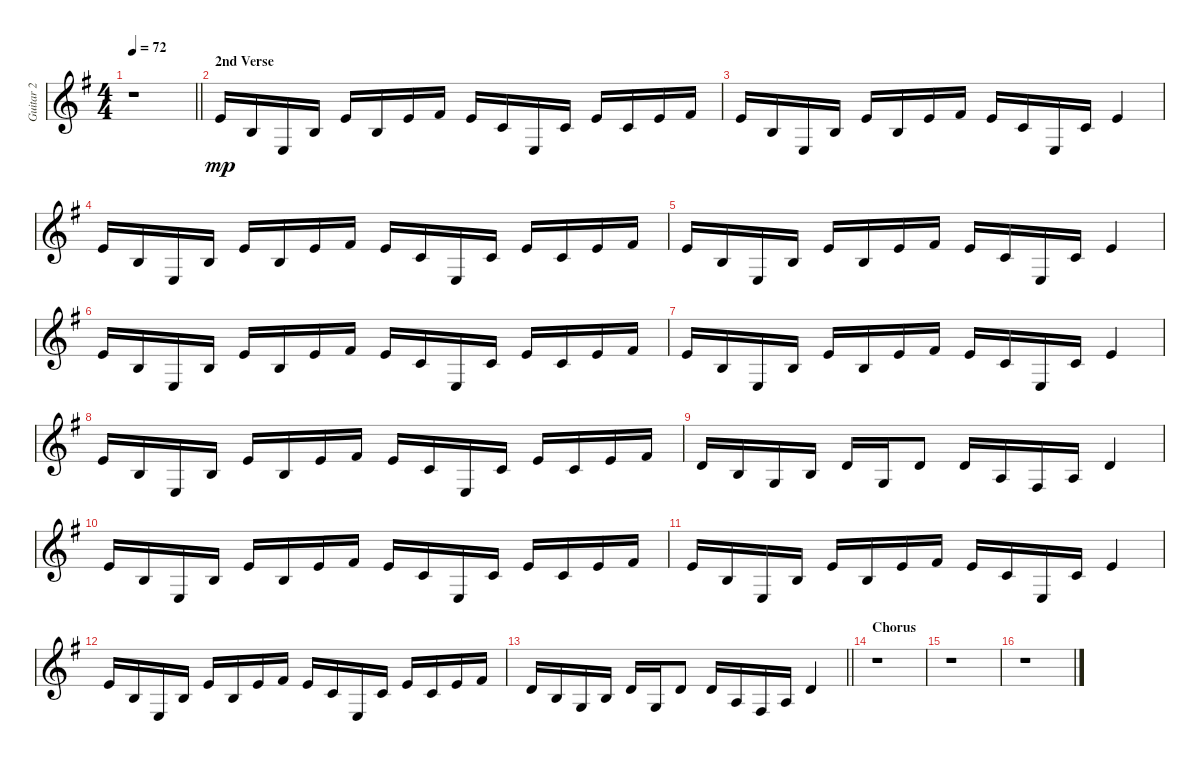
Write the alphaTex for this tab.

\track ("Guitar 2" "Guitar 2") {instrument acousticguitarsteel}
\staff {score}
\tuning (E4 B3 G3 D3 A2 E2) {hide}
\ts (4 4)
\tempo 72
\clef g2
\barLineRight lightlight
\ks eminor
r.1{dy mp} |
\section ("" "2nd Verse")
2.4.16 2.5.16 0.6.16 2.5.16 2.4.16 2.5.16 2.4.16 4.4.16 2.4.16 3.5.16 0.6.16 3.5.16 2.4.16 3.5.16 2.4.16 4.4.16 |
2.4.16 2.5.16 0.6.16 2.5.16 2.4.16 2.5.16 2.4.16 4.4.16 2.4.16 3.5.16 0.6.16 3.5.16 2.4.4 |
2.4.16 2.5.16 0.6.16 2.5.16 2.4.16 2.5.16 2.4.16 4.4.16 2.4.16 3.5.16 0.6.16 3.5.16 2.4.16 3.5.16 2.4.16 4.4.16 |
2.4.16 2.5.16 0.6.16 2.5.16 2.4.16 2.5.16 2.4.16 4.4.16 2.4.16 3.5.16 0.6.16 3.5.16 2.4.4 |
2.4.16 2.5.16 0.6.16 2.5.16 2.4.16 2.5.16 2.4.16 4.4.16 2.4.16 3.5.16 0.6.16 3.5.16 2.4.16 3.5.16 2.4.16 4.4.16 |
2.4.16 2.5.16 0.6.16 2.5.16 2.4.16 2.5.16 2.4.16 4.4.16 2.4.16 3.5.16 0.6.16 3.5.16 2.4.4 |
2.4.16 2.5.16 0.6.16 2.5.16 2.4.16 2.5.16 2.4.16 4.4.16 2.4.16 3.5.16 0.6.16 3.5.16 2.4.16 3.5.16 2.4.16 4.4.16 |
0.4.16 2.5.16 3.6.16 2.5.16 0.4.16 3.6.16 0.4.8 0.4.16 0.5.16 2.6.16 0.5.16 0.4.4 |
2.4.16 2.5.16 0.6.16 2.5.16 2.4.16 2.5.16 2.4.16 4.4.16 2.4.16 3.5.16 0.6.16 3.5.16 2.4.16 3.5.16 2.4.16 4.4.16 |
2.4.16 2.5.16 0.6.16 2.5.16 2.4.16 2.5.16 2.4.16 4.4.16 2.4.16 3.5.16 0.6.16 3.5.16 2.4.4 |
2.4.16 2.5.16 0.6.16 2.5.16 2.4.16 2.5.16 2.4.16 4.4.16 2.4.16 3.5.16 0.6.16 3.5.16 2.4.16 3.5.16 2.4.16 4.4.16 |
\barLineRight lightlight
0.4.16 2.5.16 3.6.16 2.5.16 0.4.16 3.6.16 0.4.8 0.4.16 0.5.16 2.6.16 0.5.16 0.4.4 |
\section ("" "Chorus ")
r.1 |
r.1 |
r.1
